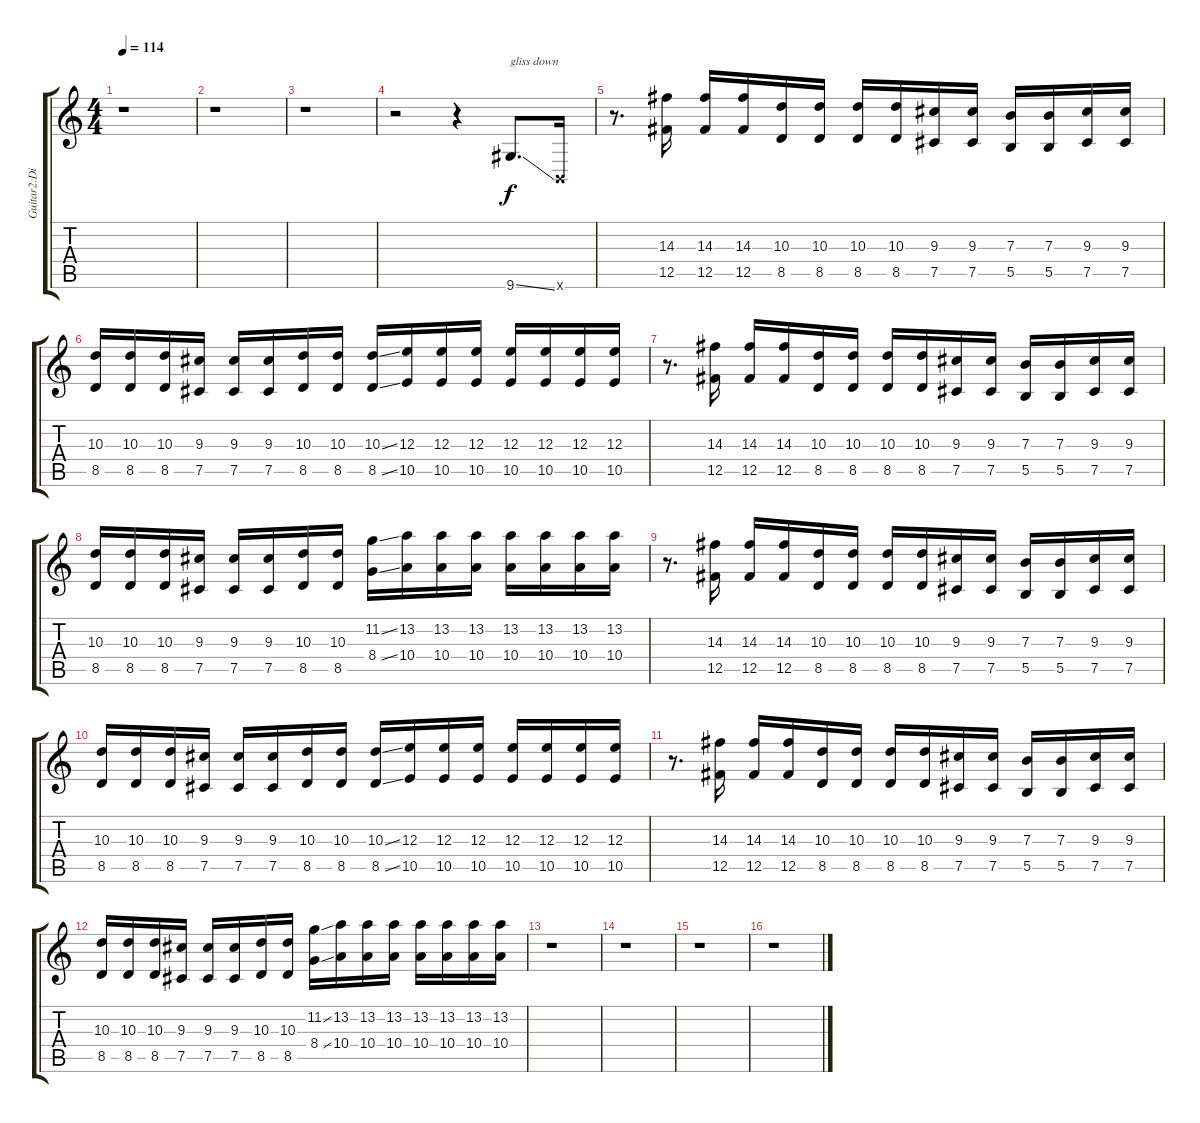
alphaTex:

\track ("Guitar2:Distortion<1 Half Down, 6th=B>" "Guitar2:Di") {instrument distortionguitar}
\staff {score tabs}
\tuning (Db4 Ab3 E3 B2 Gb2 B1) {hide}
\ts (4 4)
\tempo 114
\clef g2
\ks c
r.1{dy f} |
r.1 |
r.1 |
r.2 r.4 9.6{ss}.8{d txt "gliss down"} 0.6{x}.16 |
r.8{d} (14.3 12.5).16 (14.3 12.5).16 (14.3 12.5).16 (10.3 8.5).16 (10.3 8.5).16 (10.3 8.5).16 (10.3 8.5).16 (9.3 7.5).16 (9.3 7.5).16 (7.3 5.5).16 (7.3 5.5).16 (9.3 7.5).16 (9.3 7.5).16 |
(10.3 8.5).16 (10.3 8.5).16 (10.3 8.5).16 (9.3 7.5).16 (9.3 7.5).16 (9.3 7.5).16 (10.3 8.5).16 (10.3 8.5).16 (10.3{ss} 8.5{ss}).16 (12.3 10.5).16 (12.3 10.5).16 (12.3 10.5).16 (12.3 10.5).16 (12.3 10.5).16 (12.3 10.5).16 (12.3 10.5).16 |
r.8{d} (14.3 12.5).16 (14.3 12.5).16 (14.3 12.5).16 (10.3 8.5).16 (10.3 8.5).16 (10.3 8.5).16 (10.3 8.5).16 (9.3 7.5).16 (9.3 7.5).16 (7.3 5.5).16 (7.3 5.5).16 (9.3 7.5).16 (9.3 7.5).16 |
(10.3 8.5).16 (10.3 8.5).16 (10.3 8.5).16 (9.3 7.5).16 (9.3 7.5).16 (9.3 7.5).16 (10.3 8.5).16 (10.3 8.5).16 (11.2{ss} 8.4{ss}).16 (13.2 10.4).16 (13.2 10.4).16 (13.2 10.4).16 (13.2 10.4).16 (13.2 10.4).16 (13.2 10.4).16 (13.2 10.4).16 |
r.8{d} (14.3 12.5).16 (14.3 12.5).16 (14.3 12.5).16 (10.3 8.5).16 (10.3 8.5).16 (10.3 8.5).16 (10.3 8.5).16 (9.3 7.5).16 (9.3 7.5).16 (7.3 5.5).16 (7.3 5.5).16 (9.3 7.5).16 (9.3 7.5).16 |
(10.3 8.5).16 (10.3 8.5).16 (10.3 8.5).16 (9.3 7.5).16 (9.3 7.5).16 (9.3 7.5).16 (10.3 8.5).16 (10.3 8.5).16 (10.3{ss} 8.5{ss}).16 (12.3 10.5).16 (12.3 10.5).16 (12.3 10.5).16 (12.3 10.5).16 (12.3 10.5).16 (12.3 10.5).16 (12.3 10.5).16 |
r.8{d} (14.3 12.5).16 (14.3 12.5).16 (14.3 12.5).16 (10.3 8.5).16 (10.3 8.5).16 (10.3 8.5).16 (10.3 8.5).16 (9.3 7.5).16 (9.3 7.5).16 (7.3 5.5).16 (7.3 5.5).16 (9.3 7.5).16 (9.3 7.5).16 |
(10.3 8.5).16 (10.3 8.5).16 (10.3 8.5).16 (9.3 7.5).16 (9.3 7.5).16 (9.3 7.5).16 (10.3 8.5).16 (10.3 8.5).16 (11.2{ss} 8.4{ss}).16 (13.2 10.4).16 (13.2 10.4).16 (13.2 10.4).16 (13.2 10.4).16 (13.2 10.4).16 (13.2 10.4).16 (13.2 10.4).16 |
r.1 |
r.1 |
r.1 |
r.1
